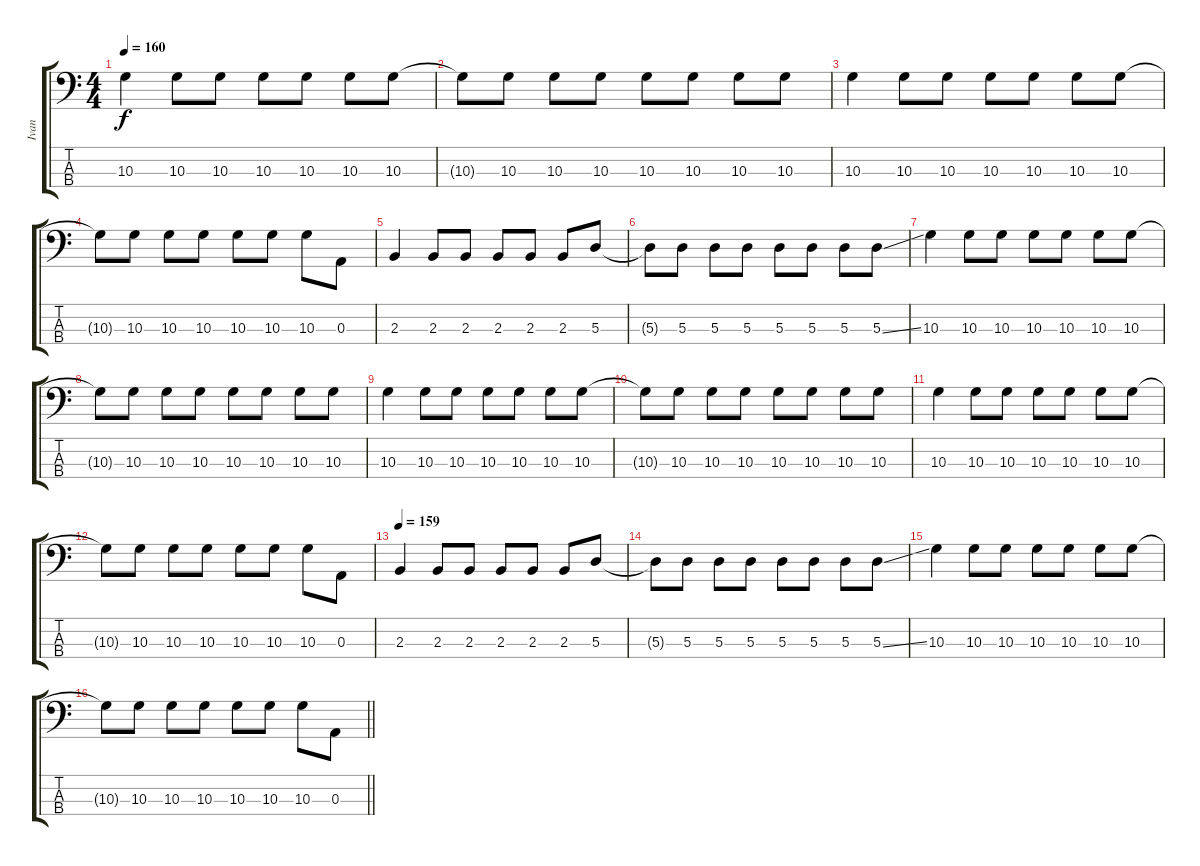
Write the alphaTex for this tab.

\track ("Ivan" "Ivan") {instrument electricbasspick}
\staff {score tabs}
\tuning (G2 D2 A1 E1) {hide}
\ts (4 4)
\section ("" "")
\tempo 160
\clef f4
\ks c
10.3.4{dy f} 10.3.8 10.3.8 10.3.8 10.3.8 10.3.8 10.3.8 |
10.3{t}.8 10.3.8 10.3.8 10.3.8 10.3.8 10.3.8 10.3.8 10.3.8 |
10.3.4 10.3.8 10.3.8 10.3.8 10.3.8 10.3.8 10.3.8 |
10.3{t}.8 10.3.8 10.3.8 10.3.8 10.3.8 10.3.8 10.3.8 0.3.8 |
2.3.4 2.3.8 2.3.8 2.3.8 2.3.8 2.3.8 5.3.8 |
5.3{t}.8 5.3.8 5.3.8 5.3.8 5.3.8 5.3.8 5.3.8 5.3{ss}.8 |
10.3.4 10.3.8 10.3.8 10.3.8 10.3.8 10.3.8 10.3.8 |
10.3{t}.8 10.3.8 10.3.8 10.3.8 10.3.8 10.3.8 10.3.8 10.3.8 |
10.3.4 10.3.8 10.3.8 10.3.8 10.3.8 10.3.8 10.3.8 |
10.3{t}.8 10.3.8 10.3.8 10.3.8 10.3.8 10.3.8 10.3.8 10.3.8 |
10.3.4 10.3.8 10.3.8 10.3.8 10.3.8 10.3.8 10.3.8 |
10.3{t}.8 10.3.8 10.3.8 10.3.8 10.3.8 10.3.8 10.3.8 0.3.8 |
\tempo 159
2.3.4 2.3.8 2.3.8 2.3.8 2.3.8 2.3.8 5.3.8 |
5.3{t}.8 5.3.8 5.3.8 5.3.8 5.3.8 5.3.8 5.3.8 5.3{ss}.8 |
10.3.4 10.3.8 10.3.8 10.3.8 10.3.8 10.3.8 10.3.8 |
\barLineRight lightlight
10.3{t}.8 10.3.8 10.3.8 10.3.8 10.3.8 10.3.8 10.3.8 0.3.8
